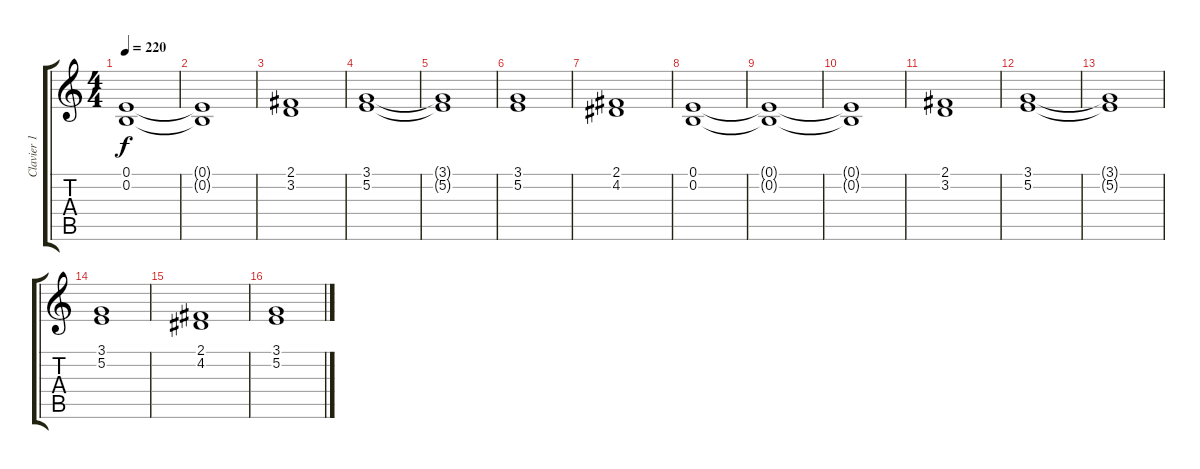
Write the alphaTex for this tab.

\track ("Clavier 1" "Clavier 1") {instrument stringensemble1}
\staff {score tabs}
\tuning (E4 B3 G3 D3 A2 E2) {hide}
\ts (4 4)
\tempo 220
\clef g2
\ks c
(0.1{t} 0.2{t}).1{dy f} |
(0.1{t} 0.2{t}).1 |
(2.1 3.2).1 |
(3.1 5.2).1 |
(3.1{t} 5.2{t}).1 |
(3.1 5.2).1 |
(2.1 4.2).1 |
(0.1 0.2).1 |
(0.1{t} 0.2{t}).1 |
(0.1{t} 0.2{t}).1 |
(2.1 3.2).1 |
(3.1 5.2).1 |
(3.1{t} 5.2{t}).1 |
(3.1 5.2).1 |
(2.1 4.2).1 |
(3.1 5.2).1
